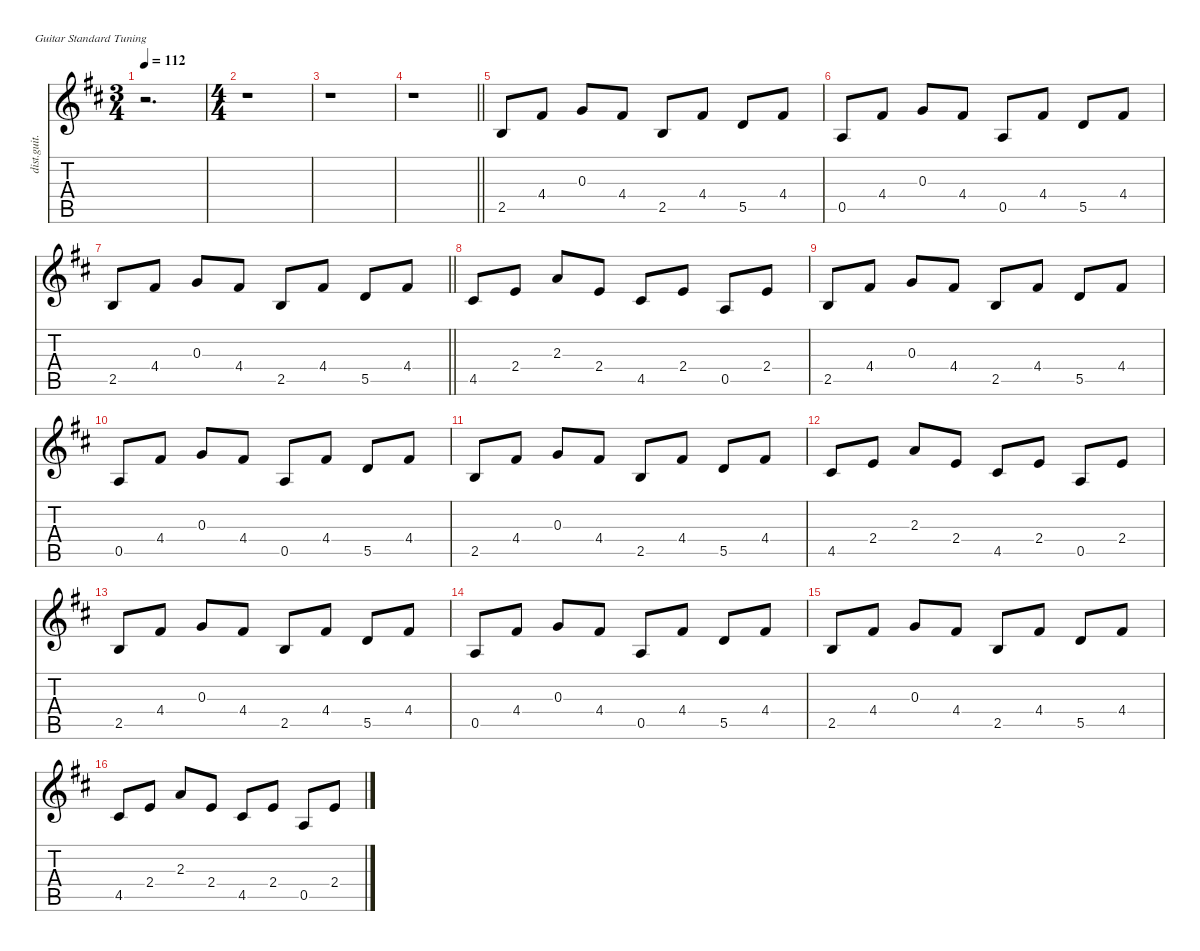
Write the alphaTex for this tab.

\defaultSystemsLayout 4
\hideDynamics
\bracketExtendMode nobrackets
\otherSystemsTrackNameOrientation horizontal
\track ("James - Rythme Distortion" "dist.guit.") {defaultSystemsLayout 4 instrument distortionguitar}
\staff {score tabs}
\tuning (E4 B3 G3 D3 A2 E2)
\ts (3 4)
\beaming (8 2 2 2)
\tempo 112
\clef g2
\ks bminor
r.2{d dy f instrument distortionguitar beam Down} |
\ts (4 4)
\beaming (8 2 2 2 2)
r.1{beam Down} |
r.1{beam Down} |
\barLineRight lightlight
r.1{beam Down} |
2.5{acc forcenatural}.8{instrument acousticguitarsteel beam Up} 4.4{acc #}.8{beam Up} 0.3{acc forcenatural}.8{beam Up} 4.4{acc #}.8{beam Up} 2.5{acc forcenatural}.8{beam Up} 4.4{acc #}.8{beam Up} 5.5{acc forcenatural}.8{beam Up} 4.4{acc #}.8{beam Up} |
0.5{acc forcenatural}.8{beam Up} 4.4{acc #}.8{beam Up} 0.3{acc forcenatural}.8{beam Up} 4.4{acc #}.8{beam Up} 0.5{acc forcenatural}.8{beam Up} 4.4{acc #}.8{beam Up} 5.5{acc forcenatural}.8{beam Up} 4.4{acc #}.8{beam Up} |
\barLineRight lightlight
2.5{acc forcenatural}.8{beam Up} 4.4{acc #}.8{beam Up} 0.3{acc forcenatural}.8{beam Up} 4.4{acc #}.8{beam Up} 2.5{acc forcenatural}.8{beam Up} 4.4{acc #}.8{beam Up} 5.5{acc forcenatural}.8{beam Up} 4.4{acc #}.8{beam Up} |
4.5{acc #}.8{beam Up} 2.4{acc forcenatural}.8{beam Up} 2.3{acc forcenatural}.8{beam Up} 2.4{acc forcenatural}.8{beam Up} 4.5{acc #}.8{beam Up} 2.4{acc forcenatural}.8{beam Up} 0.5{acc forcenatural}.8{beam Up} 2.4{acc forcenatural}.8{beam Up} |
2.5{acc forcenatural}.8{beam Up} 4.4{acc #}.8{beam Up} 0.3{acc forcenatural}.8{beam Up} 4.4{acc #}.8{beam Up} 2.5{acc forcenatural}.8{beam Up} 4.4{acc #}.8{beam Up} 5.5{acc forcenatural}.8{beam Up} 4.4{acc #}.8{beam Up} |
0.5{acc forcenatural}.8{beam Up} 4.4{acc #}.8{beam Up} 0.3{acc forcenatural}.8{beam Up} 4.4{acc #}.8{beam Up} 0.5{acc forcenatural}.8{beam Up} 4.4{acc #}.8{beam Up} 5.5{acc forcenatural}.8{beam Up} 4.4{acc #}.8{beam Up} |
2.5{acc forcenatural}.8{beam Up} 4.4{acc #}.8{beam Up} 0.3{acc forcenatural}.8{beam Up} 4.4{acc #}.8{beam Up} 2.5{acc forcenatural}.8{beam Up} 4.4{acc #}.8{beam Up} 5.5{acc forcenatural}.8{beam Up} 4.4{acc #}.8{beam Up} |
4.5{acc #}.8{beam Up} 2.4{acc forcenatural}.8{beam Up} 2.3{acc forcenatural}.8{beam Up} 2.4{acc forcenatural}.8{beam Up} 4.5{acc #}.8{beam Up} 2.4{acc forcenatural}.8{beam Up} 0.5{acc forcenatural}.8{beam Up} 2.4{acc forcenatural}.8{beam Up} |
2.5{acc forcenatural}.8{beam Up} 4.4{acc #}.8{beam Up} 0.3{acc forcenatural}.8{beam Up} 4.4{acc #}.8{beam Up} 2.5{acc forcenatural}.8{beam Up} 4.4{acc #}.8{beam Up} 5.5{acc forcenatural}.8{beam Up} 4.4{acc #}.8{beam Up} |
0.5{acc forcenatural}.8{beam Up} 4.4{acc #}.8{beam Up} 0.3{acc forcenatural}.8{beam Up} 4.4{acc #}.8{beam Up} 0.5{acc forcenatural}.8{beam Up} 4.4{acc #}.8{beam Up} 5.5{acc forcenatural}.8{beam Up} 4.4{acc #}.8{beam Up} |
2.5{acc forcenatural}.8{beam Up} 4.4{acc #}.8{beam Up} 0.3{acc forcenatural}.8{beam Up} 4.4{acc #}.8{beam Up} 2.5{acc forcenatural}.8{beam Up} 4.4{acc #}.8{beam Up} 5.5{acc forcenatural}.8{beam Up} 4.4{acc #}.8{beam Up} |
4.5{acc #}.8{beam Up} 2.4{acc forcenatural}.8{beam Up} 2.3{acc forcenatural}.8{beam Up} 2.4{acc forcenatural}.8{beam Up} 4.5{acc #}.8{beam Up} 2.4{acc forcenatural}.8{beam Up} 0.5{acc forcenatural}.8{beam Up} 2.4{acc forcenatural}.8{beam Up}
